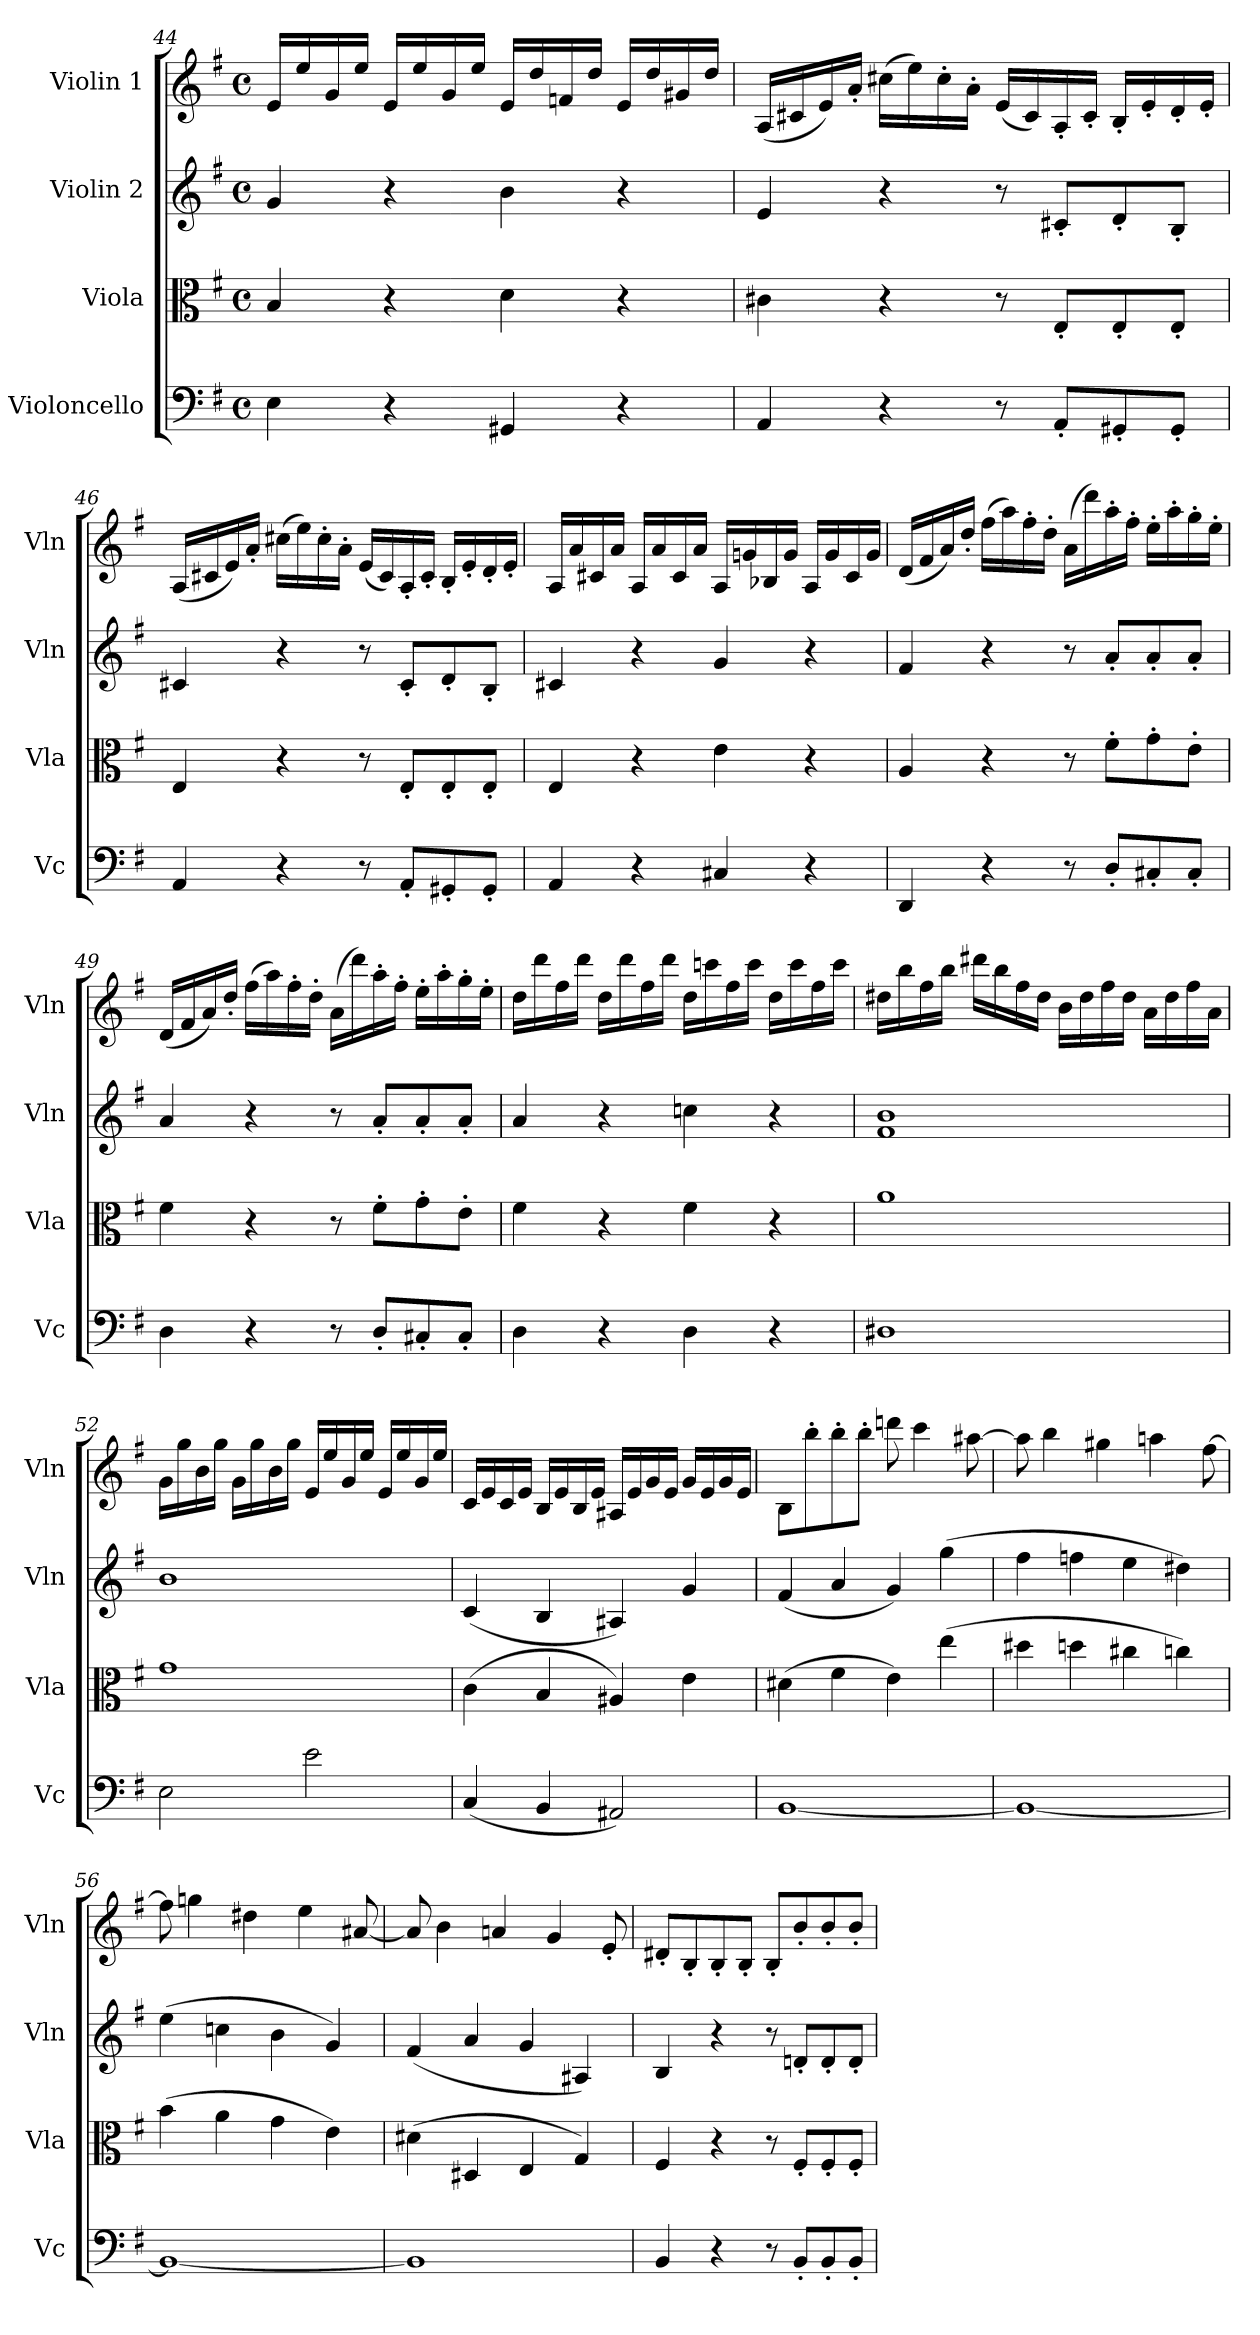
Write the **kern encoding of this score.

**kern	**kern	**kern	**kern
*part4	*part3	*part2	*part1
*staff4	*staff3	*staff2	*staff1
*I"Violoncello	*I"Viola	*I"Violin 2	*I"Violin 1
*I'Vc	*I'Vla	*I'Vln	*I'Vln
!!LO:LB:g=z
*clefF4	*clefC3	*clefG2	*clefG2
*k[f#]	*k[f#]	*k[f#]	*k[f#]
*M4/4	*M4/4	*M4/4	*M4/4
*met(c)	*met(c)	*met(c)	*met(c)
=44	=44	=44	=44
4E\	4B/	4g/	16e/LL
.	.	.	16ee/
.	.	.	16g/
.	.	.	16ee/JJ
4r	4r	4r	16e/LL
.	.	.	16ee/
.	.	.	16g/
.	.	.	16ee/JJ
4GG#X/	4d\	4b\	16e/LL
.	.	.	16dd/
.	.	.	16fn/
.	.	.	16dd/JJ
4r	4r	4r	16e/LL
.	.	.	16dd/
.	.	.	16g#X/
.	.	.	16dd/JJ
!!LO:PB:g=z
=45	=45	=45	=45
4AA/	4c#X\	4e/	(16A/LL
.	.	.	16c#X/
.	.	.	16e/)
.	.	.	16a'/JJ
4r	4r	4r	(16cc#X\LL
.	.	.	16ee\)
.	.	.	16cc#'\
.	.	.	16a'\JJ
8r	8r	8r	(16e/LL
.	.	.	16c#/)
8AA'/L	8E'/L	8c#X'/L	16A'/
.	.	.	16c#'/JJ
8GG#X'/	8E'/	8d'/	16B'/LL
.	.	.	16e'/
8GG#'/J	8E'/J	8B'/J	16d'/
.	.	.	16e'/JJ
!!LO:LB:g=z
=46	=46	=46	=46
4AA/	4E/	4c#X/	(16A/LL
.	.	.	16c#X/
.	.	.	16e/)
.	.	.	16a'/JJ
4r	4r	4r	(16cc#X\LL
.	.	.	16ee\)
.	.	.	16cc#'\
.	.	.	16a'\JJ
8r	8r	8r	(16e/LL
.	.	.	16c#/)
8AA'/L	8E'/L	8c#'/L	16A'/
.	.	.	16c#'/JJ
8GG#X'/	8E'/	8d'/	16B'/LL
.	.	.	16e'/
8GG#'/J	8E'/J	8B'/J	16d'/
.	.	.	16e'/JJ
!!LO:LB:g=z
=47	=47	=47	=47
4AA/	4E/	4c#X/	16A/LL
.	.	.	16a/
.	.	.	16c#X/
.	.	.	16a/JJ
4r	4r	4r	16A/LL
.	.	.	16a/
.	.	.	16c#/
.	.	.	16a/JJ
4C#X/	4e\	4g/	16A/LL
.	.	.	16gn/
.	.	.	16B-X/
.	.	.	16g/JJ
4r	4r	4r	16A/LL
.	.	.	16g/
.	.	.	16c#/
.	.	.	16g/JJ
!!LO:LB:g=z
=48	=48	=48	=48
4DD/	4A/	4f#/	(16d/LL
.	.	.	16f#/
.	.	.	16a/)
.	.	.	16dd'/JJ
4r	4r	4r	(16ff#\LL
.	.	.	16aa\)
.	.	.	16ff#'\
.	.	.	16dd'\JJ
8r	8r	8r	(16a\LL
.	.	.	16ddd\)
8D'/L	8f#'\L	8a'/L	16aa'\
.	.	.	16ff#'\JJ
8C#X'/	8g'\	8a'/	16ee'\LL
.	.	.	16aa'\
8C#'/J	8e'\J	8a'/J	16gg'\
.	.	.	16ee'\JJ
!!LO:PB:g=z
=49	=49	=49	=49
4D\	4f#\	4a/	(16d/LL
.	.	.	16f#/
.	.	.	16a/)
.	.	.	16dd'/JJ
4r	4r	4r	(16ff#\LL
.	.	.	16aa\)
.	.	.	16ff#'\
.	.	.	16dd'\JJ
8r	8r	8r	(16a\LL
.	.	.	16ddd\)
8D'/L	8f#'\L	8a'/L	16aa'\
.	.	.	16ff#'\JJ
8C#X'/	8g'\	8a'/	16ee'\LL
.	.	.	16aa'\
8C#'/J	8e'\J	8a'/J	16gg'\
.	.	.	16ee'\JJ
!!LO:LB:g=z
=50	=50	=50	=50
4D\	4f#\	4a/	16dd\LL
.	.	.	16ddd\
.	.	.	16ff#\
.	.	.	16ddd\JJ
4r	4r	4r	16dd\LL
.	.	.	16ddd\
.	.	.	16ff#\
.	.	.	16ddd\JJ
4D\	4f#\	4ccn\	16dd\LL
.	.	.	16cccn\
.	.	.	16ff#\
.	.	.	16ccc\JJ
4r	4r	4r	16dd\LL
.	.	.	16ccc\
.	.	.	16ff#\
.	.	.	16ccc\JJ
!!LO:PB:g=z
=51	=51	=51	=51
1D#X	1a	1f# 1b	16dd#X\LL
.	.	.	16bb\
.	.	.	16ff#\
.	.	.	16bb\JJ
.	.	.	16ddd#X\LL
.	.	.	16bb\
.	.	.	16ff#\
.	.	.	16dd#\JJ
.	.	.	16b\LL
.	.	.	16dd#\
.	.	.	16ff#\
.	.	.	16dd#\JJ
.	.	.	16a\LL
.	.	.	16dd#\
.	.	.	16ff#\
.	.	.	16a\JJ
!!LO:LB:g=z
=52	=52	=52	=52
2E\	1g	1b	16g\LL
.	.	.	16gg\
.	.	.	16b\
.	.	.	16gg\JJ
.	.	.	16g\LL
.	.	.	16gg\
.	.	.	16b\
.	.	.	16gg\JJ
2e\	.	.	16e/LL
.	.	.	16ee/
.	.	.	16g/
.	.	.	16ee/JJ
.	.	.	16e/LL
.	.	.	16ee/
.	.	.	16g/
.	.	.	16ee/JJ
!!LO:LB:g=z
=53	=53	=53	=53
(4C/	(4c\	(4c/	16c/LL
.	.	.	16e/
.	.	.	16c/
.	.	.	16e/JJ
4BB/	4B/	4B/	16B/LL
.	.	.	16e/
.	.	.	16B/
.	.	.	16e/JJ
2AA#X/)	4A#X/)	4A#X/)	16A#X/LL
.	.	.	16e/
.	.	.	16g/
.	.	.	16e/JJ
.	4e\	4g/	16g/LL
.	.	.	16e/
.	.	.	16g/
.	.	.	16e/JJ
!!LO:LB:g=z
=54	=54	=54	=54
[1BB	(4d#X\	(4f#/	8B\L
.	.	.	8bb'\
.	4f#\	4a/	8bb'\
.	.	.	8bb'\J
.	4e\)	4g/)	8dddn\
.	.	.	4ccc\
.	(4ee\	(4gg\	.
.	.	.	[8aa#X\
=55	=55	=55	=55
1BB_	4dd#X\	4ff#\	8aa#\]
.	.	.	4bb\
.	4ddn\	4ffn\	.
.	.	.	4gg#X\
.	4cc#X\	4ee\	.
.	.	.	4aan\
.	4ccn\)	4dd#X\)	.
.	.	.	[8ff#\
=56	=56	=56	=56
1BB_	(4b\	(4ee\	8ff#\]
.	.	.	4ggn\
.	4a\	4ccn\	.
.	.	.	4dd#X\
.	4g\	4b\	.
.	.	.	4ee\
.	4e\)	4g/)	.
.	.	.	[8a#X/
=57	=57	=57	=57
1BB]	(4d#X\	(4f#/	8a#/]
.	.	.	4b\
.	4D#X/	4a/	.
.	.	.	4an/
.	4E/	4g/	.
.	.	.	4g/
.	4G/)	4A#X/)	.
.	.	.	8e'/
!!LO:PB:g=z
=58	=58	=58	=58
4BB/	4F#/	4B/	8d#X'/L
.	.	.	8B'/
4r	4r	4r	8B'/
.	.	.	8B'/J
8r	8r	8r	8B'/L
8BB'/L	8F#'/L	8dn'/L	8b'/
8BB'/	8F#'/	8d'/	8b'/
8BB'/J	8F#'/J	8d'/J	8b'/J
=	=	=	=
*-	*-	*-	*-
